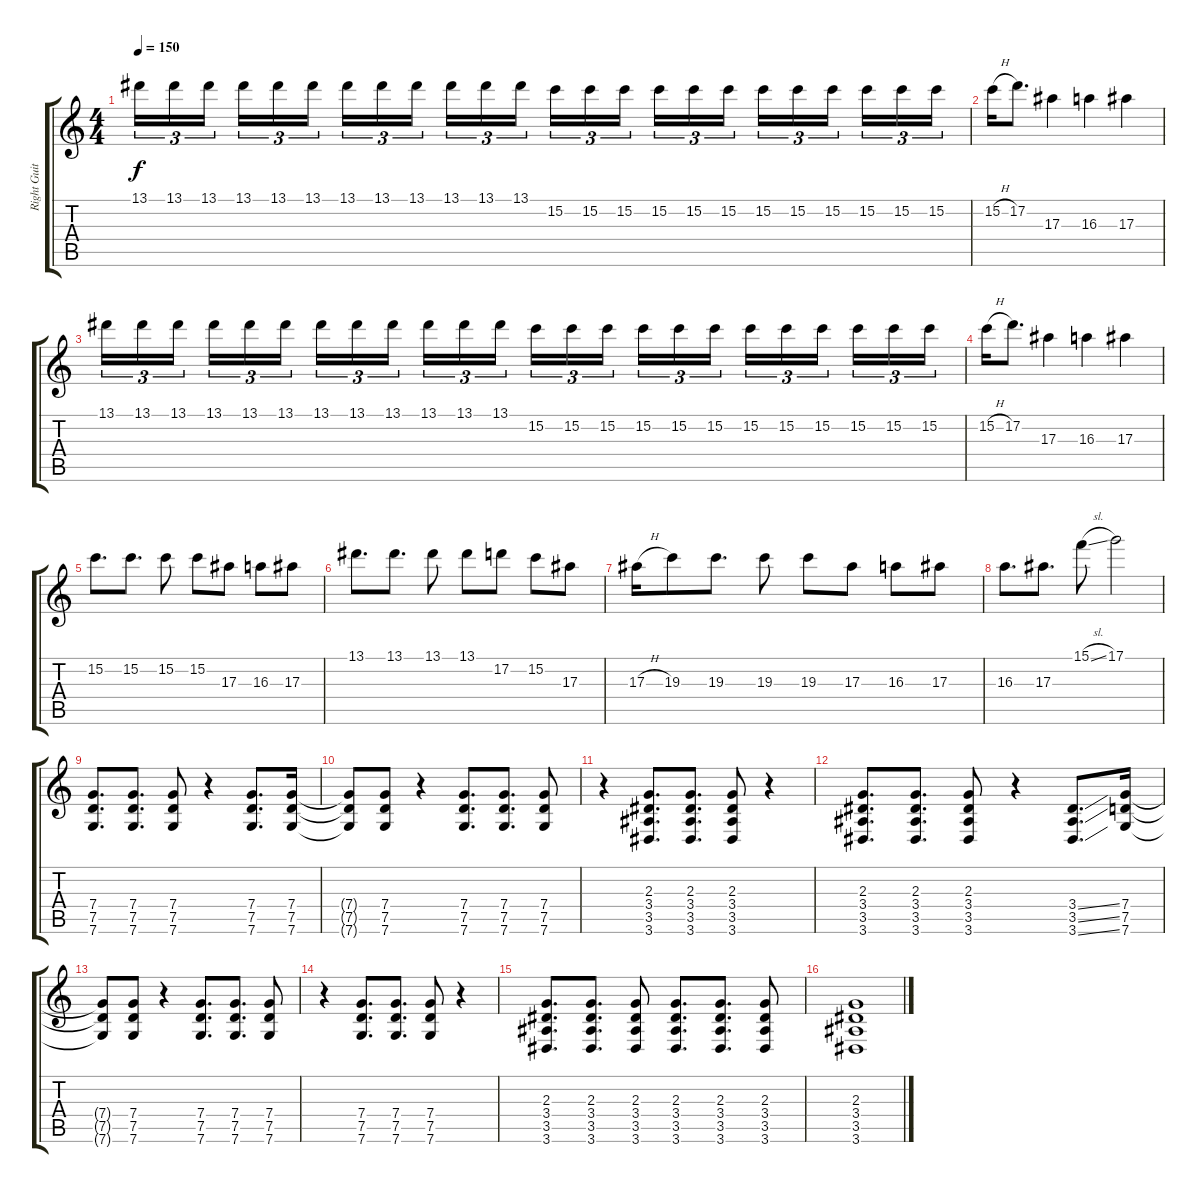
\track ("Right Guitar" "Right Guit") {instrument distortionguitar}
\staff {score tabs}
\tuning (D4 A3 F3 C3 G2 C2) {hide}
\ts (4 4)
\tempo 150
\clef g2
\ks c
13.1.16{tu (3 2) dy f} 13.1.16{tu (3 2)} 13.1.16{tu (3 2) beam splitsecondary} 13.1.16{tu (3 2)} 13.1.16{tu (3 2)} 13.1.16{tu (3 2)} 13.1.16{tu (3 2)} 13.1.16{tu (3 2)} 13.1.16{tu (3 2) beam splitsecondary} 13.1.16{tu (3 2)} 13.1.16{tu (3 2)} 13.1.16{tu (3 2)} 15.2.16{tu (3 2)} 15.2.16{tu (3 2)} 15.2.16{tu (3 2) beam splitsecondary} 15.2.16{tu (3 2)} 15.2.16{tu (3 2)} 15.2.16{tu (3 2)} 15.2.16{tu (3 2)} 15.2.16{tu (3 2)} 15.2.16{tu (3 2) beam splitsecondary} 15.2.16{tu (3 2)} 15.2.16{tu (3 2)} 15.2.16{tu (3 2)} |
15.2{h}.16 17.2.8{d} 17.3.4 16.3.4 17.3.4 |
13.1.16{tu (3 2)} 13.1.16{tu (3 2)} 13.1.16{tu (3 2) beam splitsecondary} 13.1.16{tu (3 2)} 13.1.16{tu (3 2)} 13.1.16{tu (3 2)} 13.1.16{tu (3 2)} 13.1.16{tu (3 2)} 13.1.16{tu (3 2) beam splitsecondary} 13.1.16{tu (3 2)} 13.1.16{tu (3 2)} 13.1.16{tu (3 2)} 15.2.16{tu (3 2)} 15.2.16{tu (3 2)} 15.2.16{tu (3 2) beam splitsecondary} 15.2.16{tu (3 2)} 15.2.16{tu (3 2)} 15.2.16{tu (3 2)} 15.2.16{tu (3 2)} 15.2.16{tu (3 2)} 15.2.16{tu (3 2) beam splitsecondary} 15.2.16{tu (3 2)} 15.2.16{tu (3 2)} 15.2.16{tu (3 2)} |
15.2{h}.16 17.2.8{d} 17.3.4 16.3.4 17.3.4 |
15.2.8{d} 15.2.8{d} 15.2.8 15.2.8 17.3.8 16.3.8 17.3.8 |
13.1.8{d} 13.1.8{d} 13.1.8 13.1.8 17.2.8 15.2.8 17.3.8 |
17.3{h}.16 19.3.8 19.3.8{d} 19.3.8 19.3.8 17.3.8 16.3.8 17.3.8 |
16.3.8{d} 17.3.8{d} 15.1{sl}.8 17.1.2 |
(7.4 7.5 7.6).8{d} (7.4 7.5 7.6).8{d} (7.4 7.5 7.6).8 r.4 (7.4 7.5 7.6).8{d} (7.4 7.5 7.6).16 |
(7.4{t} 7.5{t} 7.6{t}).8 (7.4 7.5 7.6).8 r.4 (7.4 7.5 7.6).8{d} (7.4 7.5 7.6).8{d} (7.4 7.5 7.6).8 |
r.4 (2.3 3.4 3.5 3.6).8{d} (2.3 3.4 3.5 3.6).8{d} (2.3 3.4 3.5 3.6).8 r.4 |
(2.3 3.4 3.5 3.6).8{d} (2.3 3.4 3.5 3.6).8{d} (2.3 3.4 3.5 3.6).8 r.4 (3.4{ss} 3.5{ss} 3.6{ss}).8{d} (7.4 7.5 7.6).16 |
(7.4{t} 7.5{t} 7.6{t}).8 (7.4 7.5 7.6).8 r.4 (7.4 7.5 7.6).8{d} (7.4 7.5 7.6).8{d} (7.4 7.5 7.6).8 |
r.4 (7.4 7.5 7.6).8{d} (7.4 7.5 7.6).8{d} (7.4 7.5 7.6).8 r.4 |
(2.3 3.4 3.5 3.6).8{d} (2.3 3.4 3.5 3.6).8{d} (2.3 3.4 3.5 3.6).8 (2.3 3.4 3.5 3.6).8{d} (2.3 3.4 3.5 3.6).8{d} (2.3 3.4 3.5 3.6).8 |
(2.3 3.4 3.5 3.6).1
